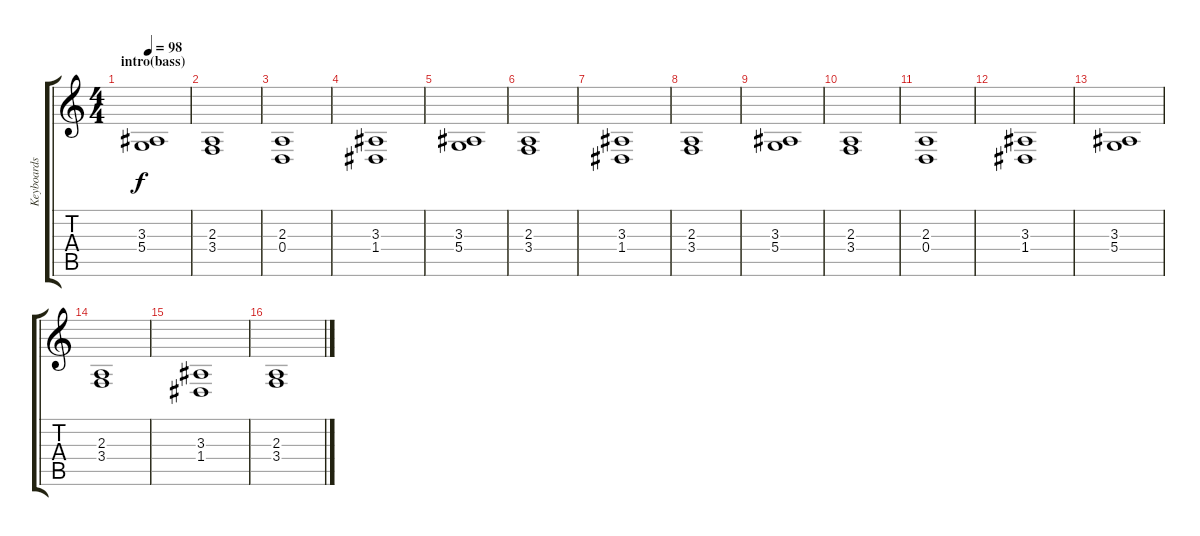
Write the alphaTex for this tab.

\track ("Keyboards" "Keyboards") {instrument synthstrings2}
\staff {score tabs}
\tuning (E4 B3 G3 D3 A2 E2) {hide}
\ts (4 4)
\section ("" "intro(bass)")
\tempo 98
\clef g2
\ks c
(3.3 5.4).1{dy f instrument synthstrings2} |
(2.3 3.4).1 |
(2.3 0.4).1 |
(3.3 1.4).1 |
(3.3 5.4).1 |
(2.3 3.4).1 |
(3.3 1.4).1 |
(2.3 3.4).1 |
(3.3 5.4).1 |
(2.3 3.4).1 |
(2.3 0.4).1 |
(3.3 1.4).1 |
(3.3 5.4).1 |
(2.3 3.4).1 |
(3.3 1.4).1 |
(2.3 3.4).1
